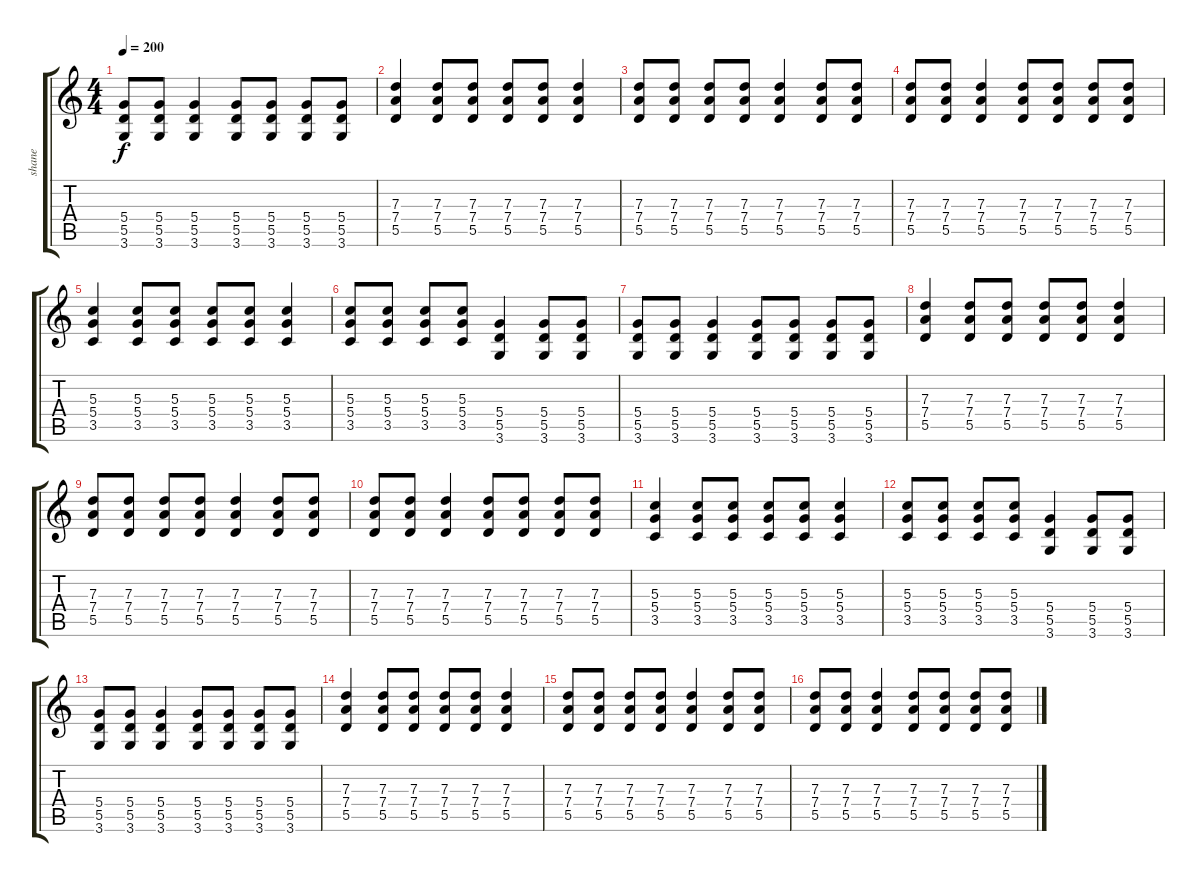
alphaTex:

\track ("shane" "shane") {mute instrument distortionguitar}
\staff {score tabs}
\tuning (E4 B3 G3 D3 A2 E2) {hide}
\ts (4 4)
\tempo 200
\clef g2
\ks c
(5.4 5.5 3.6).8{dy f} (5.4 5.5 3.6).8 (5.4 5.5 3.6).4 (5.4 5.5 3.6).8 (5.4 5.5 3.6).8 (5.4 5.5 3.6).8 (5.4 5.5 3.6).8 |
(7.3 7.4 5.5).4 (7.3 7.4 5.5).8 (7.3 7.4 5.5).8 (7.3 7.4 5.5).8 (7.3 7.4 5.5).8 (7.3 7.4 5.5).4 |
(7.3 7.4 5.5).8 (7.3 7.4 5.5).8 (7.3 7.4 5.5).8 (7.3 7.4 5.5).8 (7.3 7.4 5.5).4 (7.3 7.4 5.5).8 (7.3 7.4 5.5).8 |
(7.3 7.4 5.5).8 (7.3 7.4 5.5).8 (7.3 7.4 5.5).4 (7.3 7.4 5.5).8 (7.3 7.4 5.5).8 (7.3 7.4 5.5).8 (7.3 7.4 5.5).8 |
(5.3 5.4 3.5).4 (5.3 5.4 3.5).8 (5.3 5.4 3.5).8 (5.3 5.4 3.5).8 (5.3 5.4 3.5).8 (5.3 5.4 3.5).4 |
(5.3 5.4 3.5).8 (5.3 5.4 3.5).8 (5.3 5.4 3.5).8 (5.3 5.4 3.5).8 (5.4 5.5 3.6).4 (5.4 5.5 3.6).8 (5.4 5.5 3.6).8 |
(5.4 5.5 3.6).8 (5.4 5.5 3.6).8 (5.4 5.5 3.6).4 (5.4 5.5 3.6).8 (5.4 5.5 3.6).8 (5.4 5.5 3.6).8 (5.4 5.5 3.6).8 |
(7.3 7.4 5.5).4 (7.3 7.4 5.5).8 (7.3 7.4 5.5).8 (7.3 7.4 5.5).8 (7.3 7.4 5.5).8 (7.3 7.4 5.5).4 |
(7.3 7.4 5.5).8 (7.3 7.4 5.5).8 (7.3 7.4 5.5).8 (7.3 7.4 5.5).8 (7.3 7.4 5.5).4 (7.3 7.4 5.5).8 (7.3 7.4 5.5).8 |
(7.3 7.4 5.5).8 (7.3 7.4 5.5).8 (7.3 7.4 5.5).4 (7.3 7.4 5.5).8 (7.3 7.4 5.5).8 (7.3 7.4 5.5).8 (7.3 7.4 5.5).8 |
(5.3 5.4 3.5).4 (5.3 5.4 3.5).8 (5.3 5.4 3.5).8 (5.3 5.4 3.5).8 (5.3 5.4 3.5).8 (5.3 5.4 3.5).4 |
(5.3 5.4 3.5).8 (5.3 5.4 3.5).8 (5.3 5.4 3.5).8 (5.3 5.4 3.5).8 (5.4 5.5 3.6).4 (5.4 5.5 3.6).8 (5.4 5.5 3.6).8 |
(5.4 5.5 3.6).8 (5.4 5.5 3.6).8 (5.4 5.5 3.6).4 (5.4 5.5 3.6).8 (5.4 5.5 3.6).8 (5.4 5.5 3.6).8 (5.4 5.5 3.6).8 |
(7.3 7.4 5.5).4 (7.3 7.4 5.5).8 (7.3 7.4 5.5).8 (7.3 7.4 5.5).8 (7.3 7.4 5.5).8 (7.3 7.4 5.5).4 |
(7.3 7.4 5.5).8 (7.3 7.4 5.5).8 (7.3 7.4 5.5).8 (7.3 7.4 5.5).8 (7.3 7.4 5.5).4 (7.3 7.4 5.5).8 (7.3 7.4 5.5).8 |
(7.3 7.4 5.5).8 (7.3 7.4 5.5).8 (7.3 7.4 5.5).4 (7.3 7.4 5.5).8 (7.3 7.4 5.5).8 (7.3 7.4 5.5).8 (7.3 7.4 5.5).8
